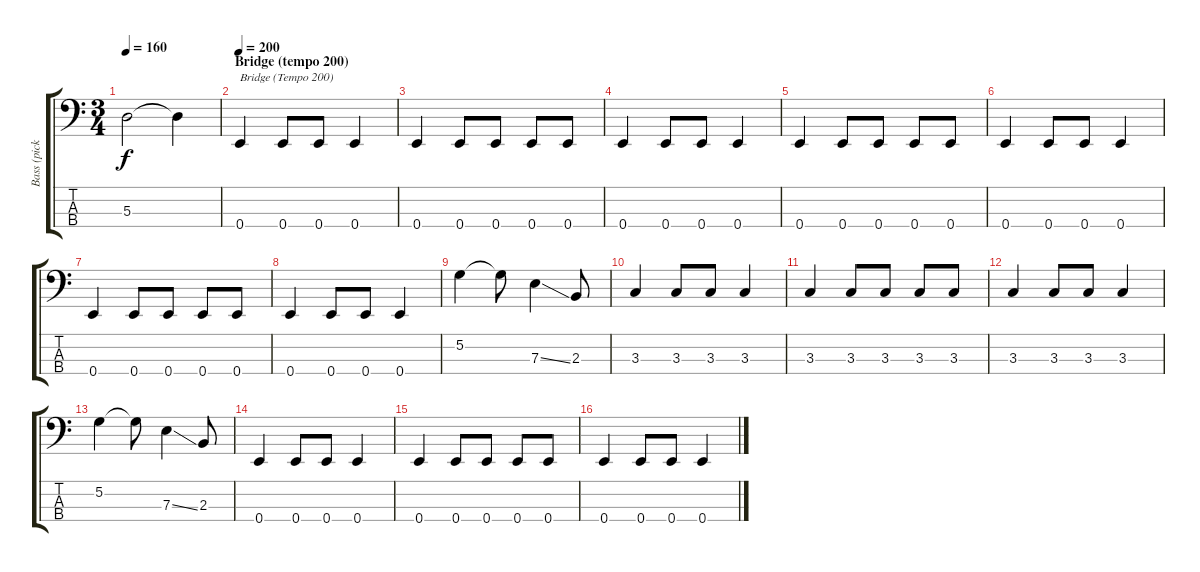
\track ("Bass (pick)" "Bass (pick") {instrument electricbasspick}
\staff {score tabs}
\tuning (G2 D2 A1 E1) {hide}
\ts (3 4)
\tempo 160
\clef f4
\ks c
5.3{t}.2{dy f} 5.3{t}.4 |
\section ("" "Bridge (tempo 200)")
\tempo 200
0.4.4{txt "Bridge (Tempo 200)"} 0.4.8 0.4.8 0.4.4 |
0.4.4 0.4.8 0.4.8 0.4.8 0.4.8 |
0.4.4 0.4.8 0.4.8 0.4.4 |
0.4.4 0.4.8 0.4.8 0.4.8 0.4.8 |
0.4.4 0.4.8 0.4.8 0.4.4 |
0.4.4 0.4.8 0.4.8 0.4.8 0.4.8 |
0.4.4 0.4.8 0.4.8 0.4.4 |
5.2.4 5.2{t}.8 7.3{ss}.4 2.3.8 |
3.3.4 3.3.8 3.3.8 3.3.4 |
3.3.4 3.3.8 3.3.8 3.3.8 3.3.8 |
3.3.4 3.3.8 3.3.8 3.3.4 |
5.2.4 5.2{t}.8 7.3{ss}.4 2.3.8 |
0.4.4 0.4.8 0.4.8 0.4.4 |
0.4.4 0.4.8 0.4.8 0.4.8 0.4.8 |
0.4.4 0.4.8 0.4.8 0.4.4
